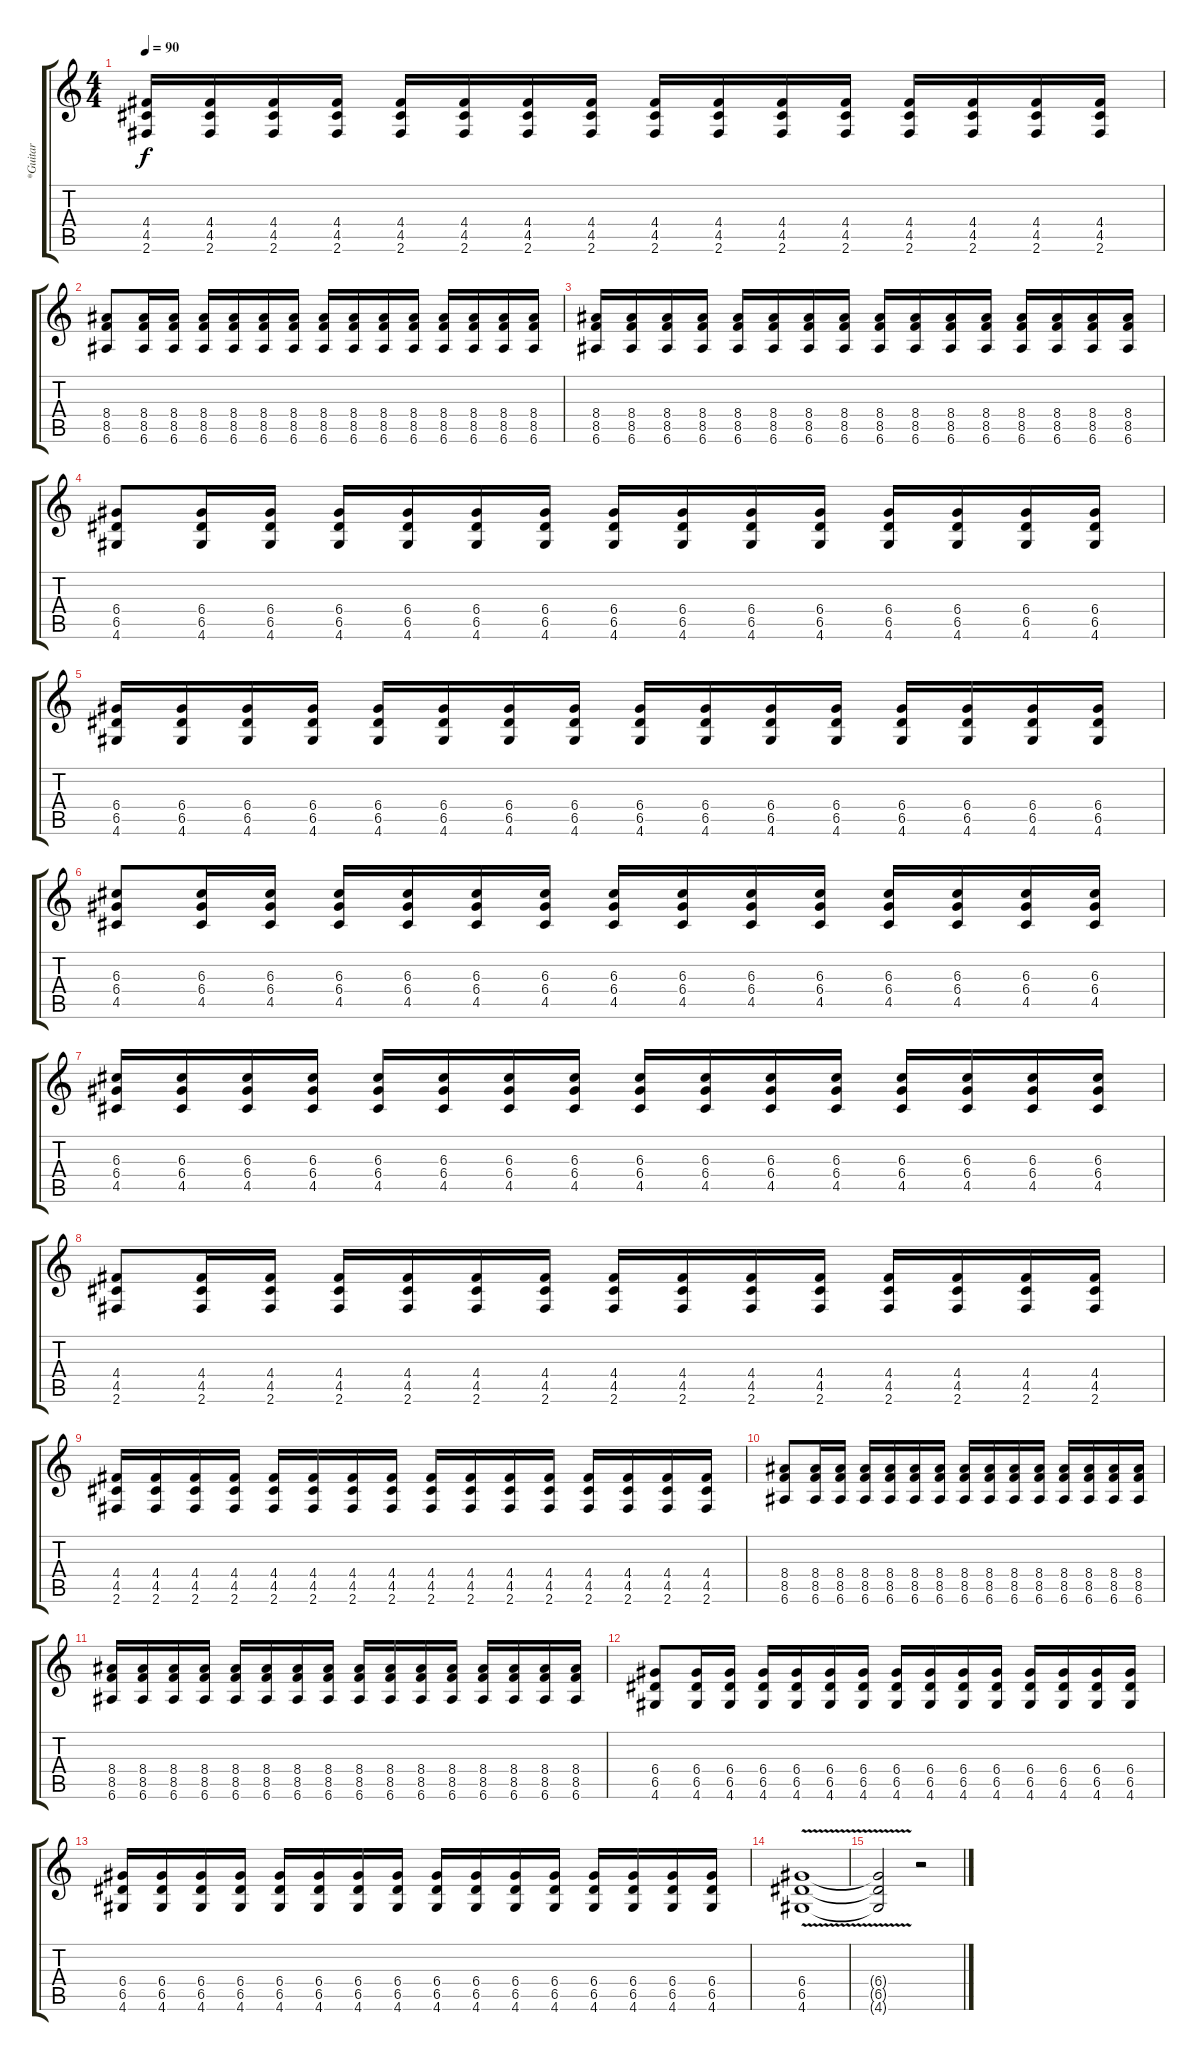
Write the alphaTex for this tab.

\track ("*Guitar" "*Guitar") {instrument distortionguitar}
\staff {score tabs}
\tuning (E4 B3 G3 D3 A2 E2) {hide}
\ts (4 4)
\tempo 90
\clef g2
\ks c
(4.4 4.5 2.6).16{dy f} (4.4 4.5 2.6).16 (4.4 4.5 2.6).16 (4.4 4.5 2.6).16 (4.4 4.5 2.6).16 (4.4 4.5 2.6).16 (4.4 4.5 2.6).16 (4.4 4.5 2.6).16 (4.4 4.5 2.6).16 (4.4 4.5 2.6).16 (4.4 4.5 2.6).16 (4.4 4.5 2.6).16 (4.4 4.5 2.6).16 (4.4 4.5 2.6).16 (4.4 4.5 2.6).16 (4.4 4.5 2.6).16 |
(8.4 8.5 6.6).8 (8.4 8.5 6.6).16 (8.4 8.5 6.6).16 (8.4 8.5 6.6).16 (8.4 8.5 6.6).16 (8.4 8.5 6.6).16 (8.4 8.5 6.6).16 (8.4 8.5 6.6).16 (8.4 8.5 6.6).16 (8.4 8.5 6.6).16 (8.4 8.5 6.6).16 (8.4 8.5 6.6).16 (8.4 8.5 6.6).16 (8.4 8.5 6.6).16 (8.4 8.5 6.6).16 |
(8.4 8.5 6.6).16 (8.4 8.5 6.6).16 (8.4 8.5 6.6).16 (8.4 8.5 6.6).16 (8.4 8.5 6.6).16 (8.4 8.5 6.6).16 (8.4 8.5 6.6).16 (8.4 8.5 6.6).16 (8.4 8.5 6.6).16 (8.4 8.5 6.6).16 (8.4 8.5 6.6).16 (8.4 8.5 6.6).16 (8.4 8.5 6.6).16 (8.4 8.5 6.6).16 (8.4 8.5 6.6).16 (8.4 8.5 6.6).16 |
(6.4 6.5 4.6).8 (6.4 6.5 4.6).16 (6.4 6.5 4.6).16 (6.4 6.5 4.6).16 (6.4 6.5 4.6).16 (6.4 6.5 4.6).16 (6.4 6.5 4.6).16 (6.4 6.5 4.6).16 (6.4 6.5 4.6).16 (6.4 6.5 4.6).16 (6.4 6.5 4.6).16 (6.4 6.5 4.6).16 (6.4 6.5 4.6).16 (6.4 6.5 4.6).16 (6.4 6.5 4.6).16 |
(6.4 6.5 4.6).16 (6.4 6.5 4.6).16 (6.4 6.5 4.6).16 (6.4 6.5 4.6).16 (6.4 6.5 4.6).16 (6.4 6.5 4.6).16 (6.4 6.5 4.6).16 (6.4 6.5 4.6).16 (6.4 6.5 4.6).16 (6.4 6.5 4.6).16 (6.4 6.5 4.6).16 (6.4 6.5 4.6).16 (6.4 6.5 4.6).16 (6.4 6.5 4.6).16 (6.4 6.5 4.6).16 (6.4 6.5 4.6).16 |
(6.3 6.4 4.5).8 (6.3 6.4 4.5).16 (6.3 6.4 4.5).16 (6.3 6.4 4.5).16 (6.3 6.4 4.5).16 (6.3 6.4 4.5).16 (6.3 6.4 4.5).16 (6.3 6.4 4.5).16 (6.3 6.4 4.5).16 (6.3 6.4 4.5).16 (6.3 6.4 4.5).16 (6.3 6.4 4.5).16 (6.3 6.4 4.5).16 (6.3 6.4 4.5).16 (6.3 6.4 4.5).16 |
(6.3 6.4 4.5).16 (6.3 6.4 4.5).16 (6.3 6.4 4.5).16 (6.3 6.4 4.5).16 (6.3 6.4 4.5).16 (6.3 6.4 4.5).16 (6.3 6.4 4.5).16 (6.3 6.4 4.5).16 (6.3 6.4 4.5).16 (6.3 6.4 4.5).16 (6.3 6.4 4.5).16 (6.3 6.4 4.5).16 (6.3 6.4 4.5).16 (6.3 6.4 4.5).16 (6.3 6.4 4.5).16 (6.3 6.4 4.5).16 |
(4.4 4.5 2.6).8 (4.4 4.5 2.6).16 (4.4 4.5 2.6).16 (4.4 4.5 2.6).16 (4.4 4.5 2.6).16 (4.4 4.5 2.6).16 (4.4 4.5 2.6).16 (4.4 4.5 2.6).16 (4.4 4.5 2.6).16 (4.4 4.5 2.6).16 (4.4 4.5 2.6).16 (4.4 4.5 2.6).16 (4.4 4.5 2.6).16 (4.4 4.5 2.6).16 (4.4 4.5 2.6).16 |
(4.4 4.5 2.6).16 (4.4 4.5 2.6).16 (4.4 4.5 2.6).16 (4.4 4.5 2.6).16 (4.4 4.5 2.6).16 (4.4 4.5 2.6).16 (4.4 4.5 2.6).16 (4.4 4.5 2.6).16 (4.4 4.5 2.6).16 (4.4 4.5 2.6).16 (4.4 4.5 2.6).16 (4.4 4.5 2.6).16 (4.4 4.5 2.6).16 (4.4 4.5 2.6).16 (4.4 4.5 2.6).16 (4.4 4.5 2.6).16 |
(8.4 8.5 6.6).8 (8.4 8.5 6.6).16 (8.4 8.5 6.6).16 (8.4 8.5 6.6).16 (8.4 8.5 6.6).16 (8.4 8.5 6.6).16 (8.4 8.5 6.6).16 (8.4 8.5 6.6).16 (8.4 8.5 6.6).16 (8.4 8.5 6.6).16 (8.4 8.5 6.6).16 (8.4 8.5 6.6).16 (8.4 8.5 6.6).16 (8.4 8.5 6.6).16 (8.4 8.5 6.6).16 |
(8.4 8.5 6.6).16 (8.4 8.5 6.6).16 (8.4 8.5 6.6).16 (8.4 8.5 6.6).16 (8.4 8.5 6.6).16 (8.4 8.5 6.6).16 (8.4 8.5 6.6).16 (8.4 8.5 6.6).16 (8.4 8.5 6.6).16 (8.4 8.5 6.6).16 (8.4 8.5 6.6).16 (8.4 8.5 6.6).16 (8.4 8.5 6.6).16 (8.4 8.5 6.6).16 (8.4 8.5 6.6).16 (8.4 8.5 6.6).16 |
(6.4 6.5 4.6).8 (6.4 6.5 4.6).16 (6.4 6.5 4.6).16 (6.4 6.5 4.6).16 (6.4 6.5 4.6).16 (6.4 6.5 4.6).16 (6.4 6.5 4.6).16 (6.4 6.5 4.6).16 (6.4 6.5 4.6).16 (6.4 6.5 4.6).16 (6.4 6.5 4.6).16 (6.4 6.5 4.6).16 (6.4 6.5 4.6).16 (6.4 6.5 4.6).16 (6.4 6.5 4.6).16 |
(6.4 6.5 4.6).16 (6.4 6.5 4.6).16 (6.4 6.5 4.6).16 (6.4 6.5 4.6).16 (6.4 6.5 4.6).16 (6.4 6.5 4.6).16 (6.4 6.5 4.6).16 (6.4 6.5 4.6).16 (6.4 6.5 4.6).16 (6.4 6.5 4.6).16 (6.4 6.5 4.6).16 (6.4 6.5 4.6).16 (6.4 6.5 4.6).16 (6.4 6.5 4.6).16 (6.4 6.5 4.6).16 (6.4 6.5 4.6).16 |
(6.4{v} 6.5 4.6).1 |
(6.4{t} 6.5{t} 4.6{t}).2 r.2
